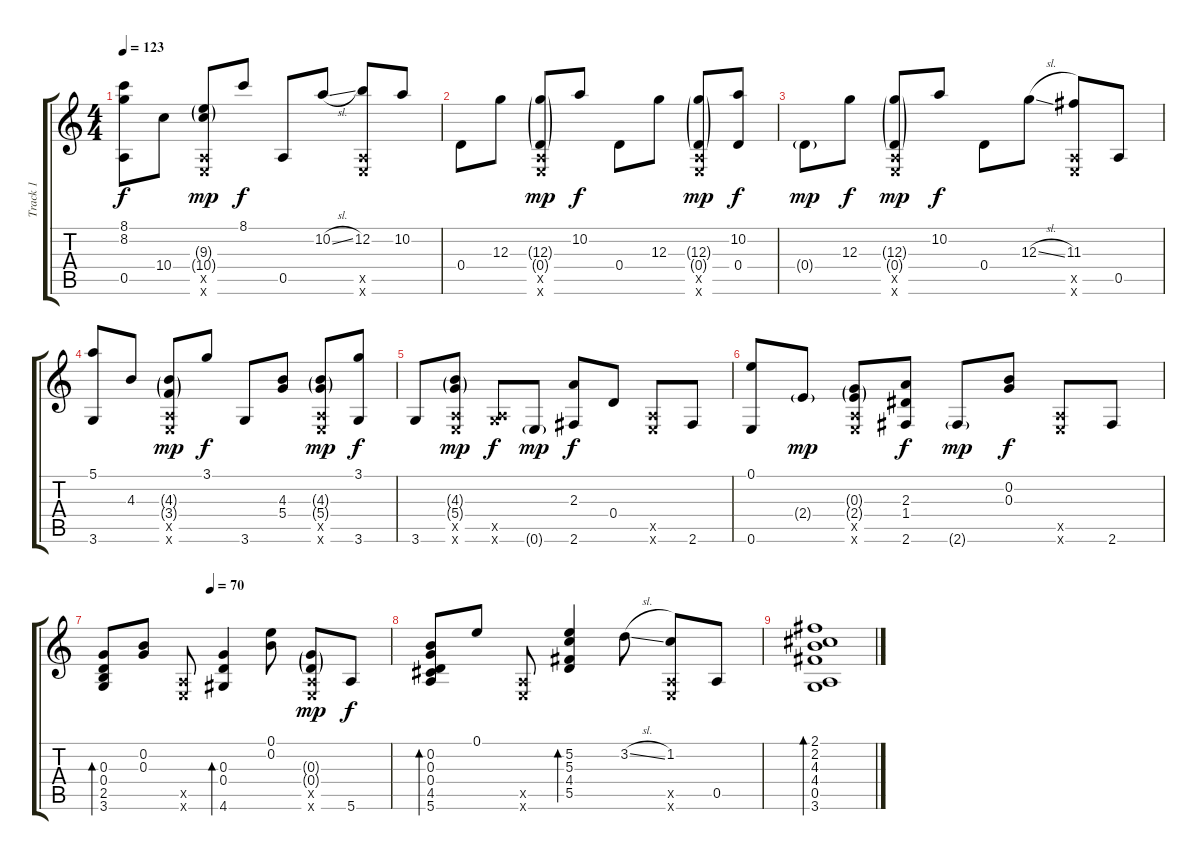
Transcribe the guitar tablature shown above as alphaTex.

\track ("Track 1" "Track 1") {instrument acousticguitarsteel}
\staff {score tabs}
\tuning (E4 B3 G3 D3 A2 E2) {hide}
\ts (4 4)
\tempo 123
\clef g2
\ks c
(8.1 8.2 0.5).8{dy f} 10.4.8 (9.3{g} 10.4{g} 0.5{x} 0.6{x}).8{dy mp} 8.1.8{dy f} 0.5.8 10.2{sl}.8 (12.2 0.5{x} 0.6{x}).8 10.2.8 |
0.4.8 12.3.8 (12.3{g} 0.4{g} 0.5{x} 0.6{x}).8{dy mp} 10.2.8{dy f} 0.4.8 12.3.8 (12.3{g} 0.4{g} 0.5{x} 0.6{x}).8{dy mp} (10.2 0.4).8{dy f} |
0.4{g}.8{dy mp} 12.3.8{dy f} (12.3{g} 0.4{g} 0.5{x} 0.6{x}).8{dy mp} 10.2.8{dy f} 0.4.8 12.3{sl}.8 (11.3 0.5{x} 0.6{x}).8 0.5.8 |
(5.1 3.6).8 4.3.8 (4.3{g} 3.4{g} 0.5{x} 0.6{x}).8{dy mp} 3.1.8{dy f} 3.6.8 (4.3 5.4).8 (4.3{g} 5.4{g} 0.5{x} 0.6{x}).8{dy mp} (3.1 3.6).8{dy f} |
3.6.8 (4.3{g} 5.4{g} 0.5{x} 0.6{x}).8{dy mp} (0.5{x} 3.6{x}).8{dy f} 0.6{g}.8{dy mp} (2.3 2.6).8{dy f} 0.4.8 (0.5{x} 0.6{x}).8 2.6.8 |
(0.1 0.6).8 2.4{g}.8{dy mp} (0.3{g} 2.4{g} 0.5{x} 0.6{x}).8 (2.3 1.4 2.6).8{dy f} 2.6{g}.8{dy mp} (0.2 0.3).8{dy f} (0.5{x} 0.6{x}).8 2.6.8 |
\tempo (70 0.375)
(0.3 0.4 2.5 3.6).8{bd 120} (0.2 0.3).8 (0.5{x} 0.6{x}).8 (0.3 0.4 4.6).4{bd 60} (0.1 0.2).8 (0.3{g} 0.4{g} 0.5{x} 0.6{x}).8{dy mp} 5.6.8{dy f} |
(0.2 0.3 0.4 4.5 5.6).8{bd 120} 0.1.8 (0.5{x} 0.6{x}).8 (5.2 5.3 4.4 5.5).4{bd 120} 3.2{sl}.8 (1.2 0.5{x} 0.6{x}).8 0.5.8 |
(2.1 2.2 4.3 4.4 0.5 3.6).1{bd 480}
